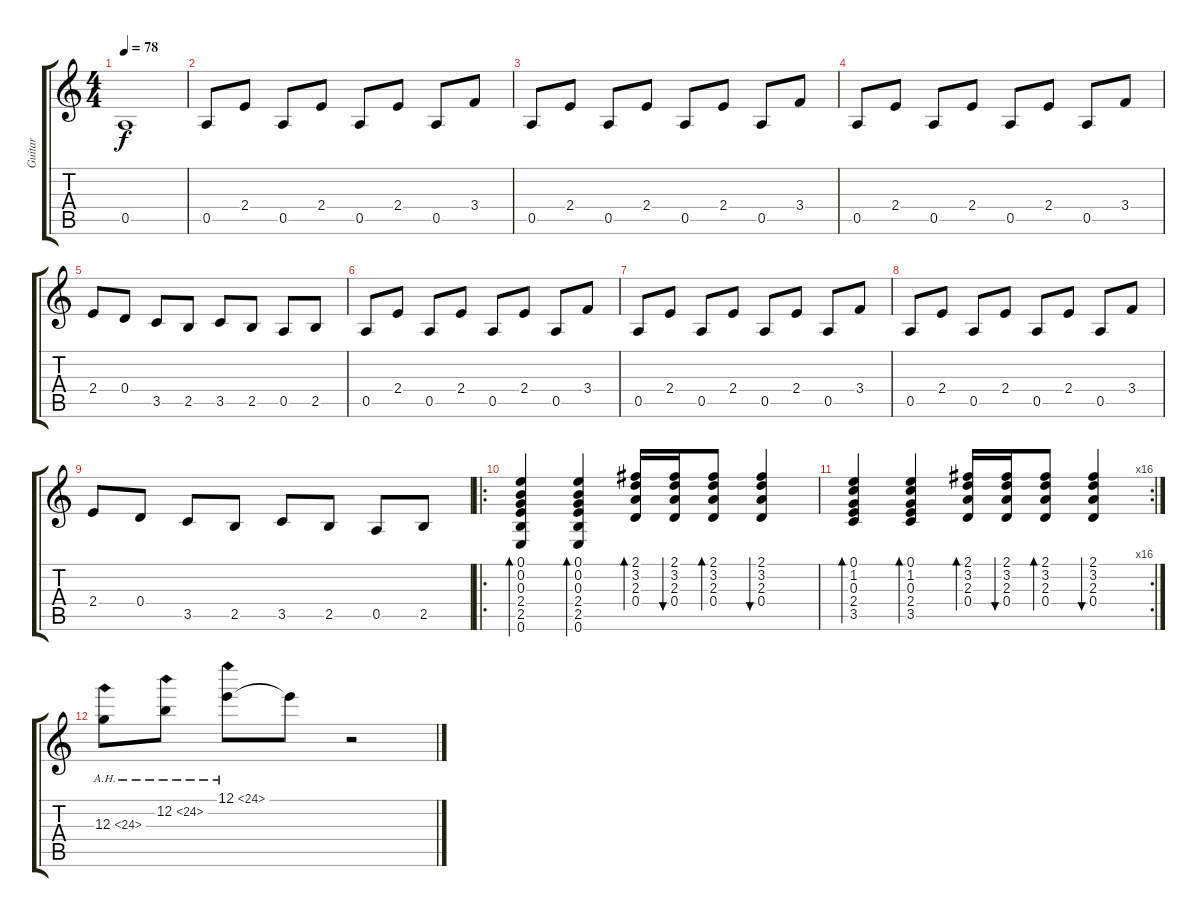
\track ("Guitar" "Guitar") {instrument acousticguitarsteel}
\staff {score tabs}
\tuning (E4 B3 G3 D3 A2 E2) {hide}
\ts (4 4)
\tempo 78
\clef g2
\ks c
0.5.1{dy f} |
0.5.8 2.4.8 0.5.8 2.4.8 0.5.8 2.4.8 0.5.8 3.4.8 |
0.5.8 2.4.8 0.5.8 2.4.8 0.5.8 2.4.8 0.5.8 3.4.8 |
0.5.8 2.4.8 0.5.8 2.4.8 0.5.8 2.4.8 0.5.8 3.4.8 |
2.4.8 0.4.8 3.5.8 2.5.8 3.5.8 2.5.8 0.5.8 2.5.8 |
0.5.8 2.4.8 0.5.8 2.4.8 0.5.8 2.4.8 0.5.8 3.4.8 |
0.5.8 2.4.8 0.5.8 2.4.8 0.5.8 2.4.8 0.5.8 3.4.8 |
0.5.8 2.4.8 0.5.8 2.4.8 0.5.8 2.4.8 0.5.8 3.4.8 |
2.4.8 0.4.8 3.5.8 2.5.8 3.5.8 2.5.8 0.5.8 2.5.8 |
\ro
(0.1 0.2 0.3 2.4 2.5 0.6).4{bd 60} (0.1 0.2 0.3 2.4 2.5 0.6).4{bd 60} (2.1 3.2 2.3 0.4).16{bd 60} (2.1 3.2 2.3 0.4).16{bu 60} (2.1 3.2 2.3 0.4).8{bd 60} (2.1 3.2 2.3 0.4).4{bu 60} |
\rc 16
(0.1 1.2 0.3 2.4 3.5).4{bd 60} (0.1 1.2 0.3 2.4 3.5).4{bd 60} (2.1 3.2 2.3 0.4).16{bd 60} (2.1 3.2 2.3 0.4).16{bu 60} (2.1 3.2 2.3 0.4).8{bd 60} (2.1 3.2 2.3 0.4).4{bu 60} |
12.3{ah 12}.8 12.2{ah 12}.8 12.1{ah 12}.8 12.1{t}.8 r.2
